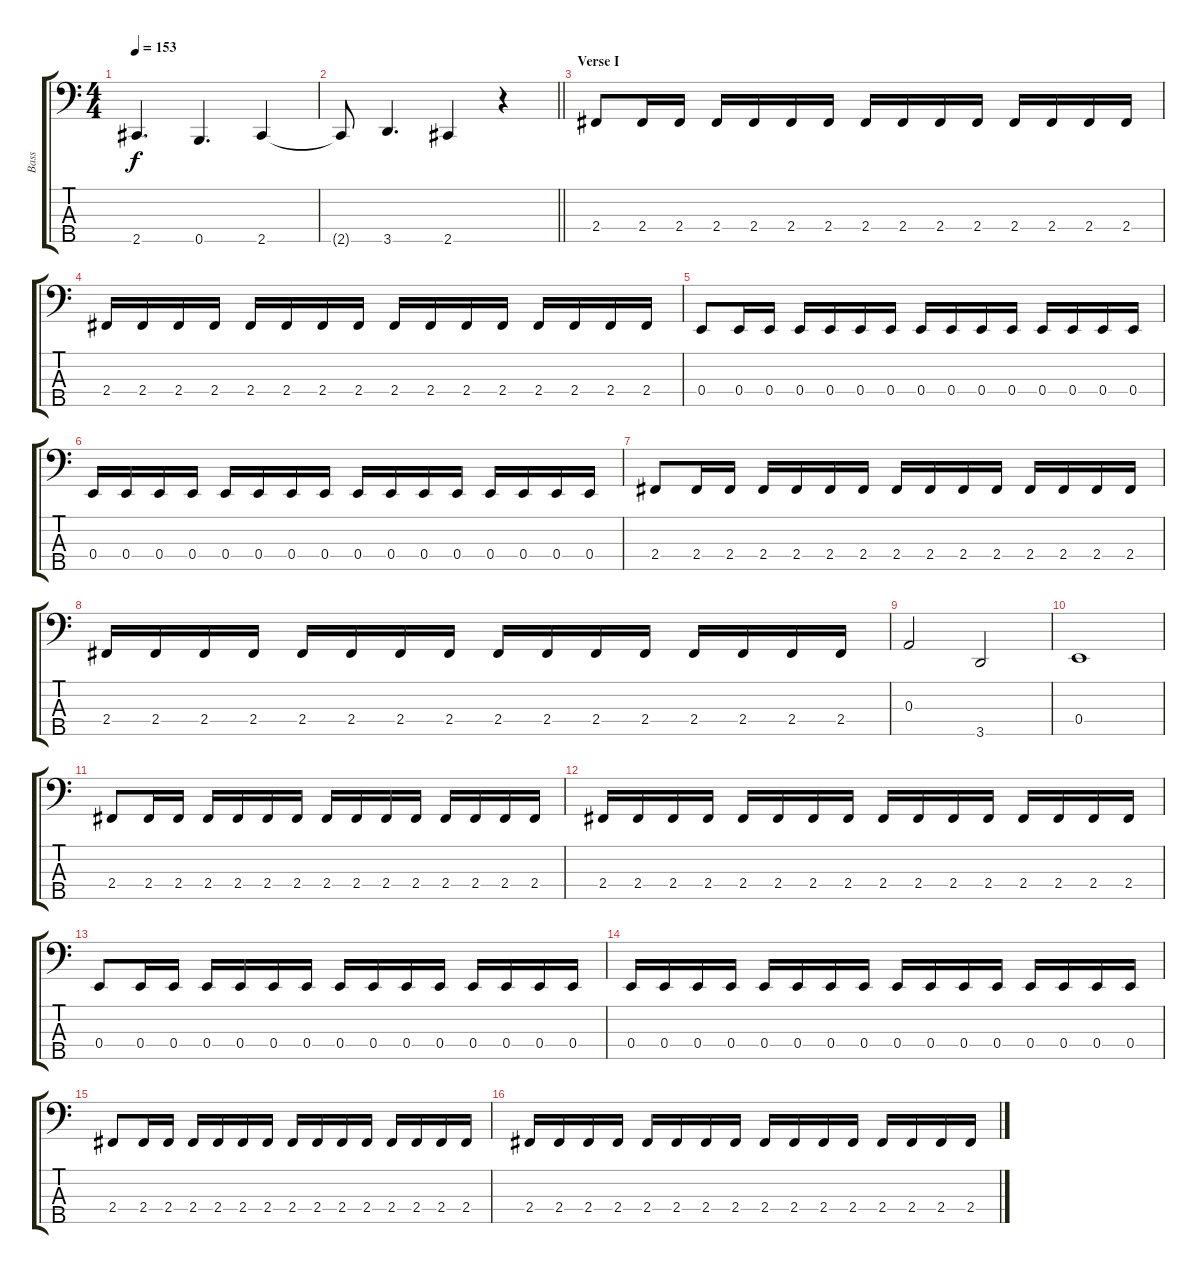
\track ("Bass" "Bass") {instrument electricbassfinger}
\staff {score tabs}
\tuning (G2 D2 A1 E1 B0) {hide}
\ts (4 4)
\tempo 153
\clef f4
\ks c
2.5.4{d dy f} 0.5.4{d} 2.5.4 |
\barLineRight lightlight
2.5{t}.8 3.5.4{d} 2.5.4 r.4 |
\section ("" "Verse I")
2.4.8 2.4.16 2.4.16 2.4.16 2.4.16 2.4.16 2.4.16 2.4.16 2.4.16 2.4.16 2.4.16 2.4.16 2.4.16 2.4.16 2.4.16 |
2.4.16 2.4.16 2.4.16 2.4.16 2.4.16 2.4.16 2.4.16 2.4.16 2.4.16 2.4.16 2.4.16 2.4.16 2.4.16 2.4.16 2.4.16 2.4.16 |
0.4.8 0.4.16 0.4.16 0.4.16 0.4.16 0.4.16 0.4.16 0.4.16 0.4.16 0.4.16 0.4.16 0.4.16 0.4.16 0.4.16 0.4.16 |
0.4.16 0.4.16 0.4.16 0.4.16 0.4.16 0.4.16 0.4.16 0.4.16 0.4.16 0.4.16 0.4.16 0.4.16 0.4.16 0.4.16 0.4.16 0.4.16 |
2.4.8 2.4.16 2.4.16 2.4.16 2.4.16 2.4.16 2.4.16 2.4.16 2.4.16 2.4.16 2.4.16 2.4.16 2.4.16 2.4.16 2.4.16 |
2.4.16 2.4.16 2.4.16 2.4.16 2.4.16 2.4.16 2.4.16 2.4.16 2.4.16 2.4.16 2.4.16 2.4.16 2.4.16 2.4.16 2.4.16 2.4.16 |
0.3.2 3.5.2 |
0.4.1 |
2.4.8 2.4.16 2.4.16 2.4.16 2.4.16 2.4.16 2.4.16 2.4.16 2.4.16 2.4.16 2.4.16 2.4.16 2.4.16 2.4.16 2.4.16 |
2.4.16 2.4.16 2.4.16 2.4.16 2.4.16 2.4.16 2.4.16 2.4.16 2.4.16 2.4.16 2.4.16 2.4.16 2.4.16 2.4.16 2.4.16 2.4.16 |
0.4.8 0.4.16 0.4.16 0.4.16 0.4.16 0.4.16 0.4.16 0.4.16 0.4.16 0.4.16 0.4.16 0.4.16 0.4.16 0.4.16 0.4.16 |
0.4.16 0.4.16 0.4.16 0.4.16 0.4.16 0.4.16 0.4.16 0.4.16 0.4.16 0.4.16 0.4.16 0.4.16 0.4.16 0.4.16 0.4.16 0.4.16 |
2.4.8 2.4.16 2.4.16 2.4.16 2.4.16 2.4.16 2.4.16 2.4.16 2.4.16 2.4.16 2.4.16 2.4.16 2.4.16 2.4.16 2.4.16 |
2.4.16 2.4.16 2.4.16 2.4.16 2.4.16 2.4.16 2.4.16 2.4.16 2.4.16 2.4.16 2.4.16 2.4.16 2.4.16 2.4.16 2.4.16 2.4.16
